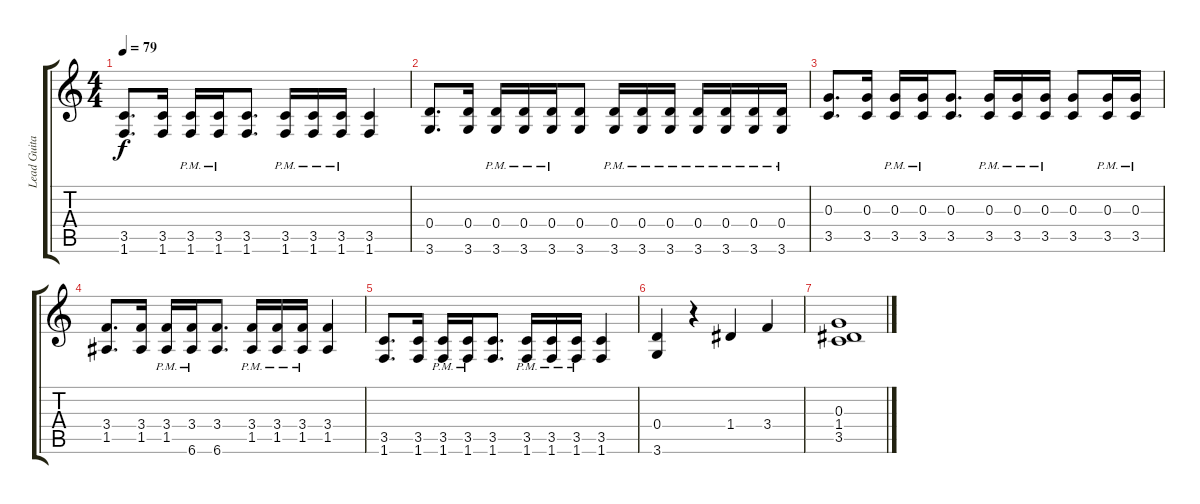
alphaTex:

\track ("Lead Guitar" "Lead Guita") {instrument distortionguitar}
\staff {score tabs}
\tuning (E4 B3 G3 D3 A2 E2) {hide}
\ts (4 4)
\tempo 79
\clef g2
\ks c
(3.5 1.6).8{d dy f} (3.5 1.6).16 (3.5{pm} 1.6{pm}).16 (3.5{pm} 1.6{pm}).16 (3.5 1.6).8{d} (3.5{pm} 1.6{pm}).16 (3.5{pm} 1.6{pm}).16 (3.5{pm} 1.6{pm}).16 (3.5 1.6).4 |
(0.4 3.6).8{d} (0.4 3.6).16 (0.4{pm} 3.6{pm}).16 (0.4{pm} 3.6{pm}).16 (0.4{pm} 3.6{pm}).16 (0.4 3.6).8 (0.4{pm} 3.6{pm}).16 (0.4{pm} 3.6{pm}).16 (0.4{pm} 3.6{pm}).16 (0.4{pm} 3.6{pm}).16 (0.4{pm} 3.6{pm}).16 (0.4{pm} 3.6{pm}).16 (0.4{pm} 3.6{pm}).16 |
(0.3 3.5).8{d} (0.3 3.5).16 (0.3{pm} 3.5{pm}).16 (0.3{pm} 3.5{pm}).16 (0.3 3.5).8{d} (0.3{pm} 3.5{pm}).16 (0.3{pm} 3.5{pm}).16 (0.3{pm} 3.5{pm}).16 (0.3 3.5).8 (0.3{pm} 3.5{pm}).16 (0.3{pm} 3.5{pm}).16 |
(3.4 1.5).8{d} (3.4 1.5).16 (3.4{pm} 1.5{pm}).16 (3.4{pm} 6.6{pm}).16 (3.4 6.6).8{d} (3.4{pm} 1.5{pm}).16 (3.4{pm} 1.5{pm}).16 (3.4{pm} 1.5{pm}).16 (3.4 1.5).4 |
(3.5 1.6).8{d} (3.5 1.6).16 (3.5{pm} 1.6{pm}).16 (3.5{pm} 1.6{pm}).16 (3.5 1.6).8{d} (3.5{pm} 1.6{pm}).16 (3.5{pm} 1.6{pm}).16 (3.5{pm} 1.6{pm}).16 (3.5 1.6).4 |
(0.4 3.6).4 r.4 1.4.4 3.4.4 |
(0.3 1.4 3.5).1
